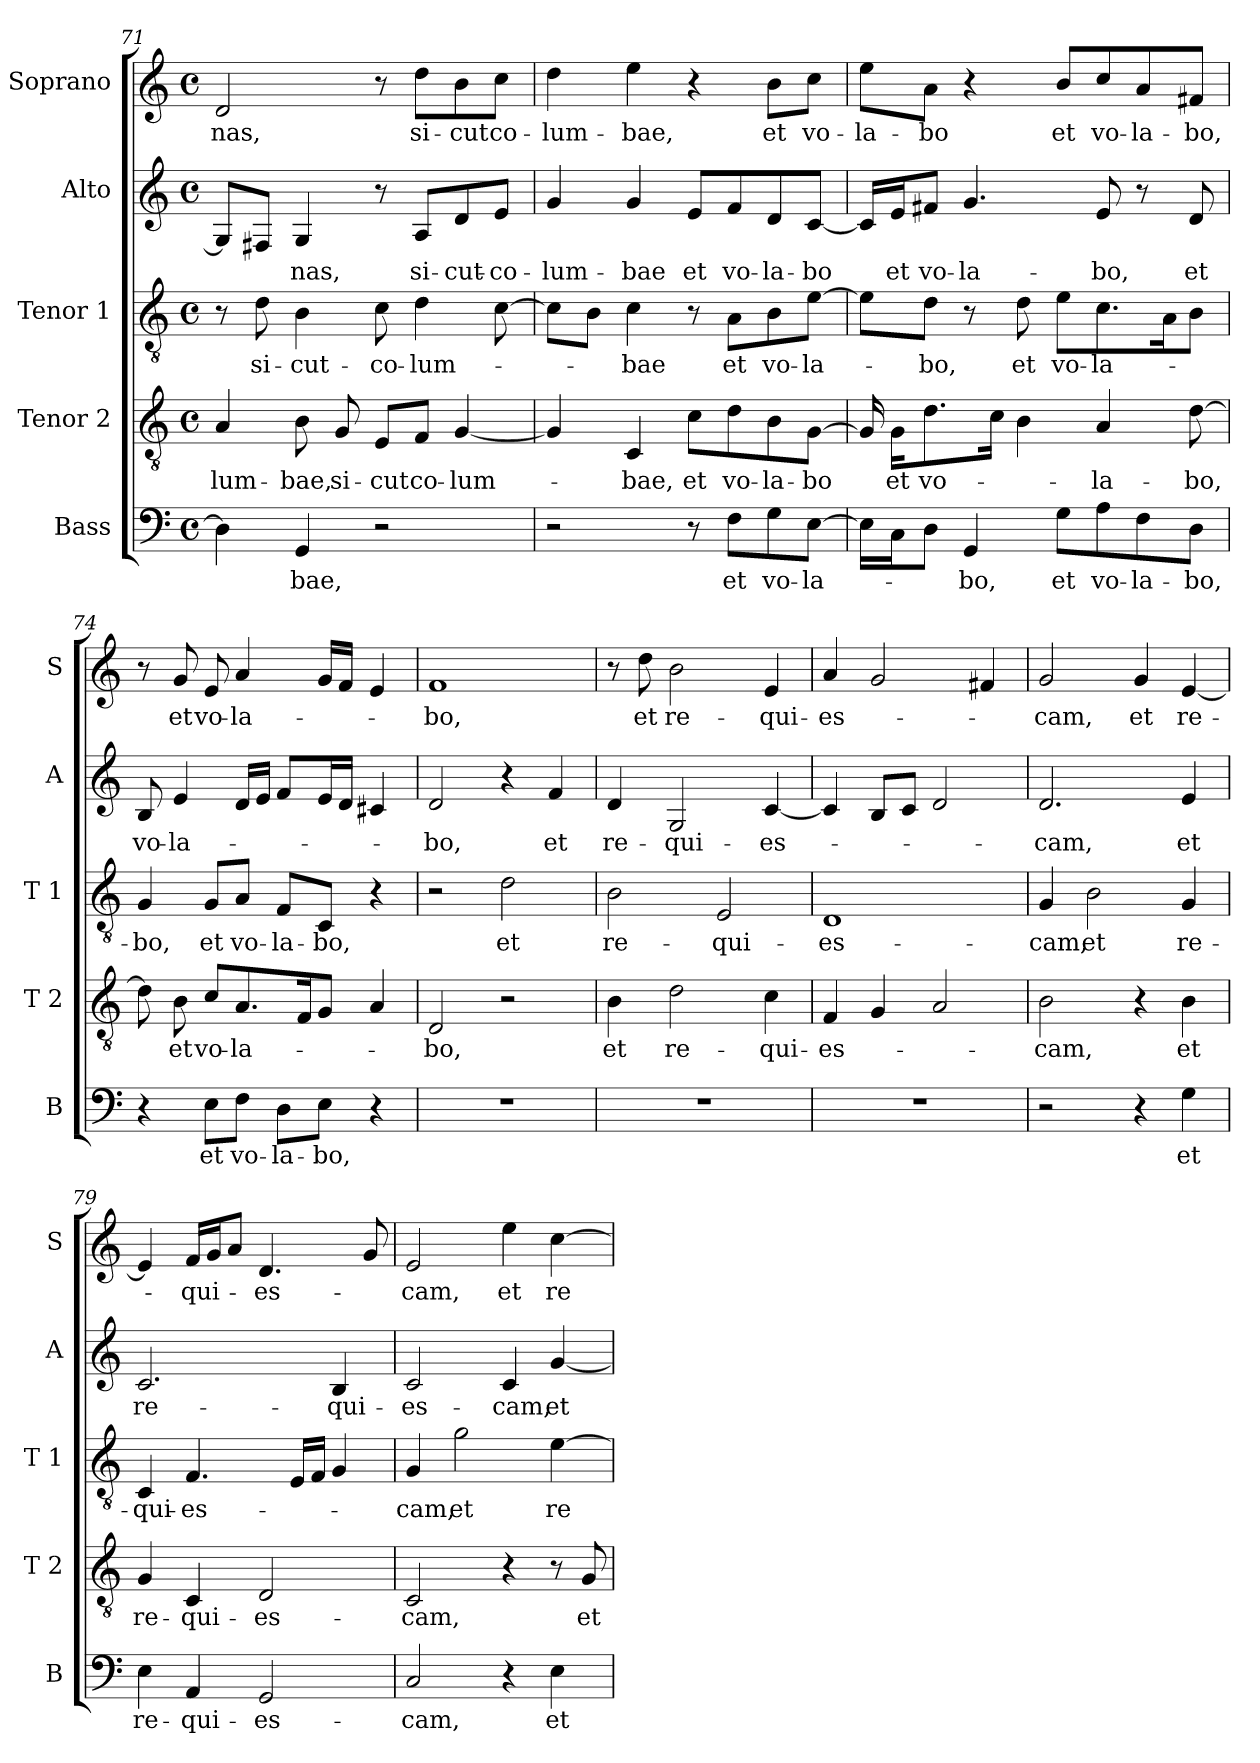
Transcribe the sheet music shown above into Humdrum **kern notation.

**kern	**text	**kern	**text	**kern	**text	**kern	**text	**kern	**text
*part5	*part5	*part4	*part4	*part3	*part3	*part2	*part2	*part1	*part1
*staff5	*staff5	*staff4	*staff4	*staff3	*staff3	*staff2	*staff2	*staff1	*staff1
*I"Bass	*	*I"Tenor 2	*	*I"Tenor 1	*	*I"Alto	*	*I"Soprano	*
*I'B	*	*I'T 2	*	*I'T 1	*	*I'A	*	*I'S	*
!!LO:LB:g=z
*clefF4	*	*clefGv2	*	*clefGv2	*	*clefG2	*	*clefG2	*
*k[]	*	*k[]	*	*k[]	*	*k[]	*	*k[]	*
*C:	*	*C:	*	*C:	*	*C:	*	*C:	*
*M4/4	*	*M4/4	*	*M4/4	*	*M4/4	*	*M4/4	*
*met(c)	*	*met(c)	*	*met(c)	*	*met(c)	*	*met(c)	*
=71	=71	=71	=71	=71	=71	=71	=71	=71	=71
4D\]	.	4A/	-lum-	8r	.	8G/L]	.	2d/	-nas,
.	.	.	.	8d\	si-	8F#X/J	.	.	.
4GG/	-bae,	8B\	-bae,	4B\	-cut-	4G/	-nas,	.	.
.	.	8G/	si-	.	.	.	.	.	.
2r	.	8E/L	-cut	8c\	-co-	8r	.	8r	.
.	.	8F/J	co-	4d\	-lum-	8A/L	si-	8dd\L	si-
.	.	[4G/	-lum-	.	.	8d/	-cut-	8b\	-cut
.	.	.	.	[8c\	.	8e/J	-co-	8cc\J	co-
=72	=72	=72	=72	=72	=72	=72	=72	=72	=72
2r	.	4G/]	.	8c\L]	.	4g/	-lum-	4dd\	-lum-
.	.	.	.	8B\J	.	.	.	.	.
.	.	4C/	-bae,	4c\	-bae	4g/	-bae	4ee\	-bae,
8r	.	8c\L	et	8r	.	8e/L	et	4r	.
8F\L	et	8d\	vo-	8A\L	et	8f/	vo-	.	.
8G\	vo-	8B\	-la-	8B\	vo-	8d/	-la-	8b\L	et
[8E\J	-la-	[8G\J	-bo	[8e\J	-la-	[8c/J	-bo	8cc\J	vo-
=73	=73	=73	=73	=73	=73	=73	=73	=73	=73
16E\LL]	.	16G/]	.	8e\L]	.	16c/LL]	.	8ee\L	-la-
16C\J	.	16G\KL	et	.	.	16e/J	et	.	.
8D\J	.	8.d\	vo-	8d\J	-bo,	8f#X/J	vo-	8a\J	-bo
4GG/	-bo,	.	.	8r	.	4.g/	-la-	4r	.
.	.	16c\Jk	.	.	.	.	.	.	.
.	.	4B\	.	8d\	et	.	.	.	.
8G\L	et	.	.	8e\L	vo-	.	.	8b/L	et
8A\	vo-	4A/	-la-	8.c\	-la-	8e/	-bo,	8cc/	vo-
8F\	-la-	.	.	.	.	8r	.	8a/	-la-
.	.	.	.	16A\k	.	.	.	.	.
8D\J	-bo,	[8d\	-bo,	8B\J	.	8d/	et	8f#X/J	-bo,
!!LO:PB:g=z
=74	=74	=74	=74	=74	=74	=74	=74	=74	=74
4r	.	8d\]	.	4G/	-bo,	8B/	vo-	8r	.
.	.	8B\	et	.	.	4e/	-la-	8g/	et
8E\L	et	8c/L	vo-	8G/L	et	.	.	8e/	vo-
8F\J	vo-	8.A/	-la-	8A/J	vo-	16d/LL	.	4a/	-la-
.	.	.	.	.	.	16e/JJ	.	.	.
8D\L	-la-	.	.	8F/L	-la-	8f/L	.	.	.
.	.	16F/k	.	.	.	.	.	.	.
8E\J	-bo,	8G/J	.	8C/J	-bo,	16e/L	.	16g/LL	.
.	.	.	.	.	.	16d/JJ	.	16f/JJ	.
4r	.	4A/	.	4r	.	4c#X/	.	4e/	.
=75	=75	=75	=75	=75	=75	=75	=75	=75	=75
1r	.	2D/	-bo,	2r	.	2d/	-bo,	1f	-bo,
.	.	2r	.	2d\	et	4r	.	.	.
.	.	.	.	.	.	4f/	et	.	.
=76	=76	=76	=76	=76	=76	=76	=76	=76	=76
1r	.	4B\	et	2B\	re-	4d/	re-	8r	.
.	.	.	.	.	.	.	.	8dd\	et
.	.	2d\	re-	.	.	2G/	-qui-	2b\	re-
.	.	.	.	2E/	-qui-	.	.	.	.
.	.	4c\	-qui-	.	.	[4c/	-es-	4e/	-qui-
=77	=77	=77	=77	=77	=77	=77	=77	=77	=77
1r	.	4F/	-es-	1D	-es-	4c/]	.	4a/	-es-
.	.	4G/	.	.	.	8B/L	.	2g/	.
.	.	.	.	.	.	8c/J	.	.	.
.	.	2A/	.	.	.	2d/	.	.	.
.	.	.	.	.	.	.	.	4f#X/	.
=78	=78	=78	=78	=78	=78	=78	=78	=78	=78
2r	.	2B\	-cam,	4G/	-cam,	2.d/	-cam,	2g/	-cam,
.	.	.	.	2B\	et	.	.	.	.
4r	.	4r	.	.	.	.	.	4g/	et
4G\	et	4B\	et	4G/	re-	4e/	et	[4e/	re-
!!LO:LB:g=z
=79	=79	=79	=79	=79	=79	=79	=79	=79	=79
4E\	re-	4G/	re-	4C/	-qui-	2.c/	re-	4e/]	.
4AA/	-qui-	4C/	-qui-	4.F/	-es-	.	.	16f/LL	-qui-
.	.	.	.	.	.	.	.	16g/J	.
.	.	.	.	.	.	.	.	8a/J	.
2GG/	-es-	2D/	-es-	.	.	.	.	4.d/	-es-
.	.	.	.	16E/LL	.	.	.	.	.
.	.	.	.	16F/JJ	.	.	.	.	.
.	.	.	.	4G/	.	4B/	-qui-	.	.
.	.	.	.	.	.	.	.	8g/	.
=80	=80	=80	=80	=80	=80	=80	=80	=80	=80
2C/	-cam,	2C/	-cam,	4G/	-cam,	2c/	-es-	2e/	-cam,
.	.	.	.	2g\	et	.	.	.	.
4r	.	4r	.	.	.	4c/	-cam,	4ee\	et
4E\	et	8r	.	[4e\	re-	[4g/	et	[4cc\	re-
.	.	8G/	et	.	.	.	.	.	.
=	=	=	=	=	=	=	=	=	=
*-	*-	*-	*-	*-	*-	*-	*-	*-	*-
